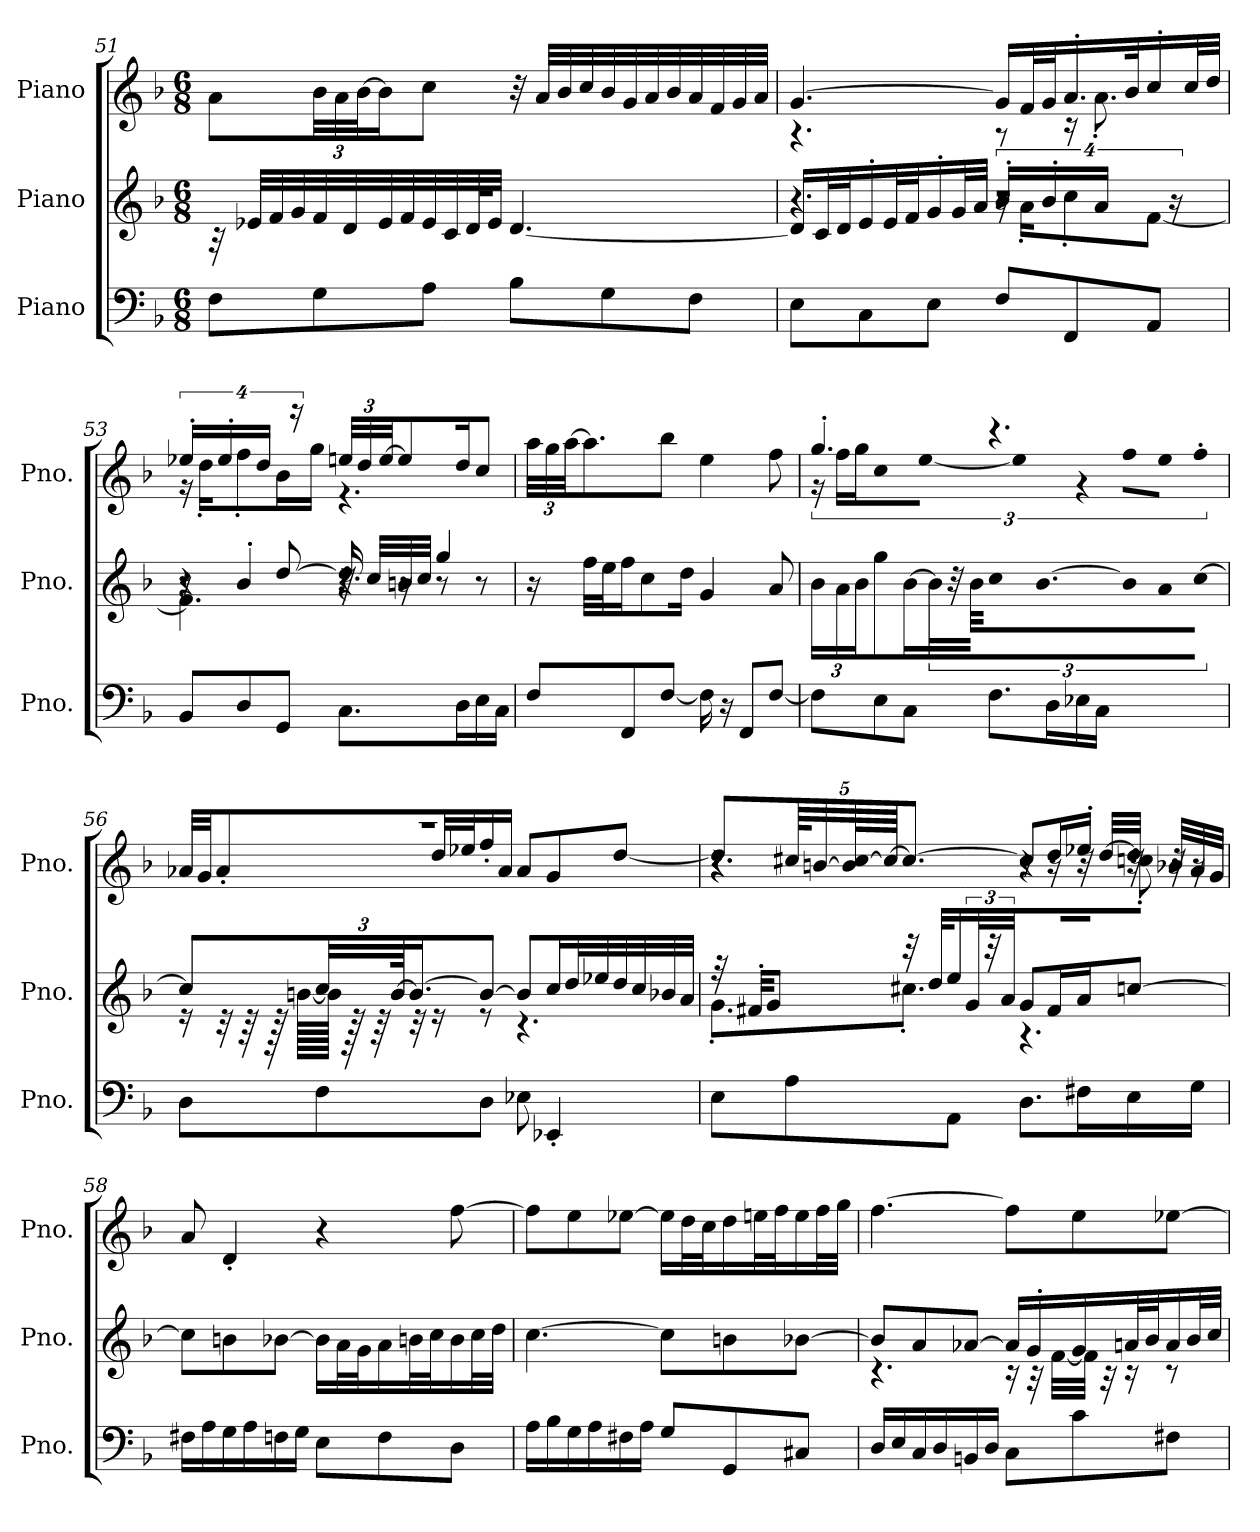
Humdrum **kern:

**kern	**kern	**kern
*part3	*part2	*part1
*staff3	*staff2	*staff1
*I"Piano	*I"Piano	*I"Piano
*I'Pno.	*I'Pno.	*I'Pno.
!!LO:LB:g=z
*clefF4	*clefG2	*clefG2
*k[b-]	*k[b-]	*k[b-]
*M6/8	*M6/8	*M6/8
=51	=51	=51
*	*^	*
8F\L	2.r	32r	8a\L
.	.	32e-X/LLL	.
.	.	32f/	.
.	.	32g/	.
*	*	*	*Xbrackettup
8G\	.	32f/	48b-\LL
.	.	.	48a\
.	.	32d/	.
.	.	.	[48b-\J
.	.	32e-/	16b-\J]
.	.	32f/	.
8A\J	.	32e-/	8cc\J
.	.	32c/	.
.	.	32d/	.
.	.	32e-/JJJ	.
8B-\L	.	[4.d/	32r
.	.	.	32a/LLL
.	.	.	32b-/
.	.	.	32cc/
8G\	.	.	32b-/
.	.	.	32g/
.	.	.	32a/
.	.	.	32b-/
8F\J	.	.	32a/
.	.	.	32f/
.	.	.	32g/
.	.	.	32a/JJJ
=52	=52	=52	=52
*	*	*^	*^
8E\L	2.r	4.r	16d/LL]	[4.g/	4.r
.	.	.	32c/L	.	.
.	.	.	32d/J	.	.
8C\	.	.	16e'/	.	.
.	.	.	32e/L	.	.
.	.	.	32f/J	.	.
8E\J	.	.	16g'/	.	.
.	.	.	32g/L	.	.
.	.	.	32a/JJJ	.	.
8F/L	.	16r	32%3b-'/L	16g/LL]	8r
.	.	16a'\KL	.	32f/L	.
.	.	.	32%3b-'/	32g/J	.
8FF/	.	8cc'\	.	16.a'/	16r
.	.	.	32%3a/J	.	8.a'\
.	.	.	.	32b-/K	.
8AA/J	.	[8f\J	.	16cc'/	.
.	.	.	32%3r	.	.
.	.	.	.	32cc/L	.
.	.	.	.	32dd/JJJ	.
!!LO:PB:g=z	!!
=53	=53	=53	=53	=53	=53
*	*	*	*	*brackettup	*
8BB-/L	4r	4.f\]	8r	32%3ee-X'/L	16r
.	.	.	.	.	16dd'\KL
.	.	.	.	32%3ee-'/	.
8D/	.	.	4b-'/	.	8ff'\
.	.	.	.	32%3dd/J	.
8GG/J	[8dd/	.	.	.	16b-\L
.	.	.	.	32%3r	.
.	.	.	.	.	16gg\JJ
*	*	*	*	*Xbrackettup	*
8.C\L	16dd/]	4.r	32r	48een/LLL	4.r
.	.	.	.	48dd/	.
.	.	.	32cc/LLL	.	.
.	.	.	.	[48ee/JJ	.
.	16r	.	32bn/	8ee/]	.
.	.	.	32cc/JJJ	.	.
.	8r	.	4gg/	.	.
16D\L	.	.	.	16dd/K	.
16E\	8r	.	.	8cc/J	.
16C\JJ	.	.	.	.	.
*	*v	*v	*v	*	*
*	*	*v	*v
=54	=54	=54
8F/L	16r	48aa\LLL
.	.	48gg\
.	.	[48aa\JJ
.	32ff\LLL	8.aa\]
.	32ee\J	.
8FF/	16ff\J	.
.	8cc\	.
[8F/J	.	8bb-\J
.	16dd\Jk	.
16F\]	4g/	4ee\
16r	.	.
8FF/L	.	.
[8F/J	8a/	8ff\
!!LO:LB:g=z
=55	=55	=55
*	*	*^
*	*Xbrackettup	*	*brackettup
8F\L]	24b-\LL	4.gg'/	24r
.	24a\	.	24ff\LL
.	24b-\J	.	24gg\J
8E\	8gg\	.	8cc\
8C\J	[16b-\L	.	[8ee\J
*	*brackettup	*	*
.	48b-\JJk]	.	.
.	48r	.	.
.	48b-\LLL	.	.
8.F\L	64cc\K	4.r	16ee\]
.	[32.b-\J	.	.
.	16b-\J]	.	64r
.	.	.	64ff\KLLL
.	.	.	32ee\JJJ
.	8a\	.	4ff'\
16D\L	.	.	.
16E-X\	[8cc\J	.	.
16C\JJ	.	.	.
!!LO:LB:g=z	!!
=56	=56	=56	=56
*	*^	*	*
8D\L	8cc/L]	16r	2.r	32a-X/LLL
.	.	.	.	32g/JJ
.	.	32r	.	8a-'/
.	.	64r	.	.
.	.	128r	.	.
.	.	[128bn\LLLLL	.	.
*	*Xbrackettup	*	*	*
8F\	48cc/LL	128b\JJJJJ]	.	.
.	.	128r	.	.
.	.	64r	.	.
.	[96b/JK	.	.	.
.	16.b/J_	32r	.	.
.	.	16r	.	32dd/LL
.	.	.	.	32ee-X/J
8D\J	8b/J_	8r	.	16ff'/
.	.	.	.	16a-/JJ
8E-X\	8b/L]	4.r	.	8a-/L
4EE-X'/	16cc/L	.	.	8g/
.	32dd/L	.	.	.
.	32ee-X/	.	.	.
.	32dd/	.	.	[8dd/J
.	32cc/	.	.	.
.	32b-X/	.	.	.
.	32a/JJJ	.	.	.
!!LO:LB:g=z
=57	=57	=57	=57	=57
*	*	*	*	*^
8E\L	32r	8.g'\L	4.r	4.r	8dd/L]
.	32f#X'/KKL	.	.	.	.
.	8g/J	.	.	.	.
*	*	*	*	*	*Xbrackettup
8A\	.	.	.	.	80cc#X/KLL
.	.	.	.	.	[40bn/
.	.	.	.	.	80b/] [80cc#/L
.	.	.	.	.	80cc#/JJJ_
.	32r	8.cc#X'\J	.	.	8.cc#/J_
.	32dd/KLL	.	.	.	.
8AA\J	16ee/	.	.	.	.
*	*brackettup	*	*	*	*
.	48g/JJk	.	.	.	.
.	48r	.	.	.	.
.	48a/	.	.	.	.
8.D\L	8g/L	4.r	8r	4r	8cc#/L]
.	16f#/L	.	16r	.	16dd/L
16F#X\L	16a/J	.	32r	.	16ee-X'/JJ
.	.	.	[32dd/LLL	.	.
16E\	[8ccn/J	.	32dd/JJJ]	8ccn'\	32r
.	.	.	32r	.	32b-X/LLL
16G\JJ	.	.	16r	.	32a/
.	.	.	.	.	32g/JJJ
*	*v	*v	*	*	*
*	*	*v	*v	*v
=58	=58	=58
16F#X\LL	8cc\L]	8a/
16A\	.	.
16G\	8bn\	4d'/
16A\	.	.
16Fn\	[8b-X\J	.
16G\JJ	.	.
8E\L	16b-\LL]	4r
.	32a\L	.
.	32g\J	.
8F\	16a\	.
.	32bn\L	.
.	32cc\J	.
8D\J	16b\	[8ff\
.	32cc\L	.
.	32dd\JJJ	.
!!LO:PB:g=z
=59	=59	=59
16A\LL	[4.cc\	8ff\L]
16B-\	.	.
16G\	.	8ee\
16A\	.	.
16F#X\	.	[8ee-X\J
16A\JJ	.	.
8G/L	8cc\L]	16ee-\LL]
.	.	32dd\L
.	.	32cc\J
8GG/	8bn\	16dd\
.	.	32een\L
.	.	32ff\J
8C#X/J	[8b-X\J	16ee\
.	.	32ff\L
.	.	32gg\JJJ
=60	=60	=60
*	*^	*
16D/LL	8b-/L]	4.r	[4.ff\
16E/	.	.	.
16C/	8a/	.	.
16D/	.	.	.
16BBn/	[8a-X/J	.	.
16D/JJ	.	.	.
8C\L	16a-/LL]	16r	8ff\L]
.	16g'/	32r	.
.	.	[32f\LLL	.
8c\	16g/	32f\JJJ]	8ee\
.	.	32r	.
.	32an/L	16r	.
.	32b-/J	.	.
8F#X\J	16a/	8r	[8ee-X\J
.	32b-/L	.	.
.	32cc/JJJ	.	.
*	*v	*v	*
=	=	=
*-	*-	*-
